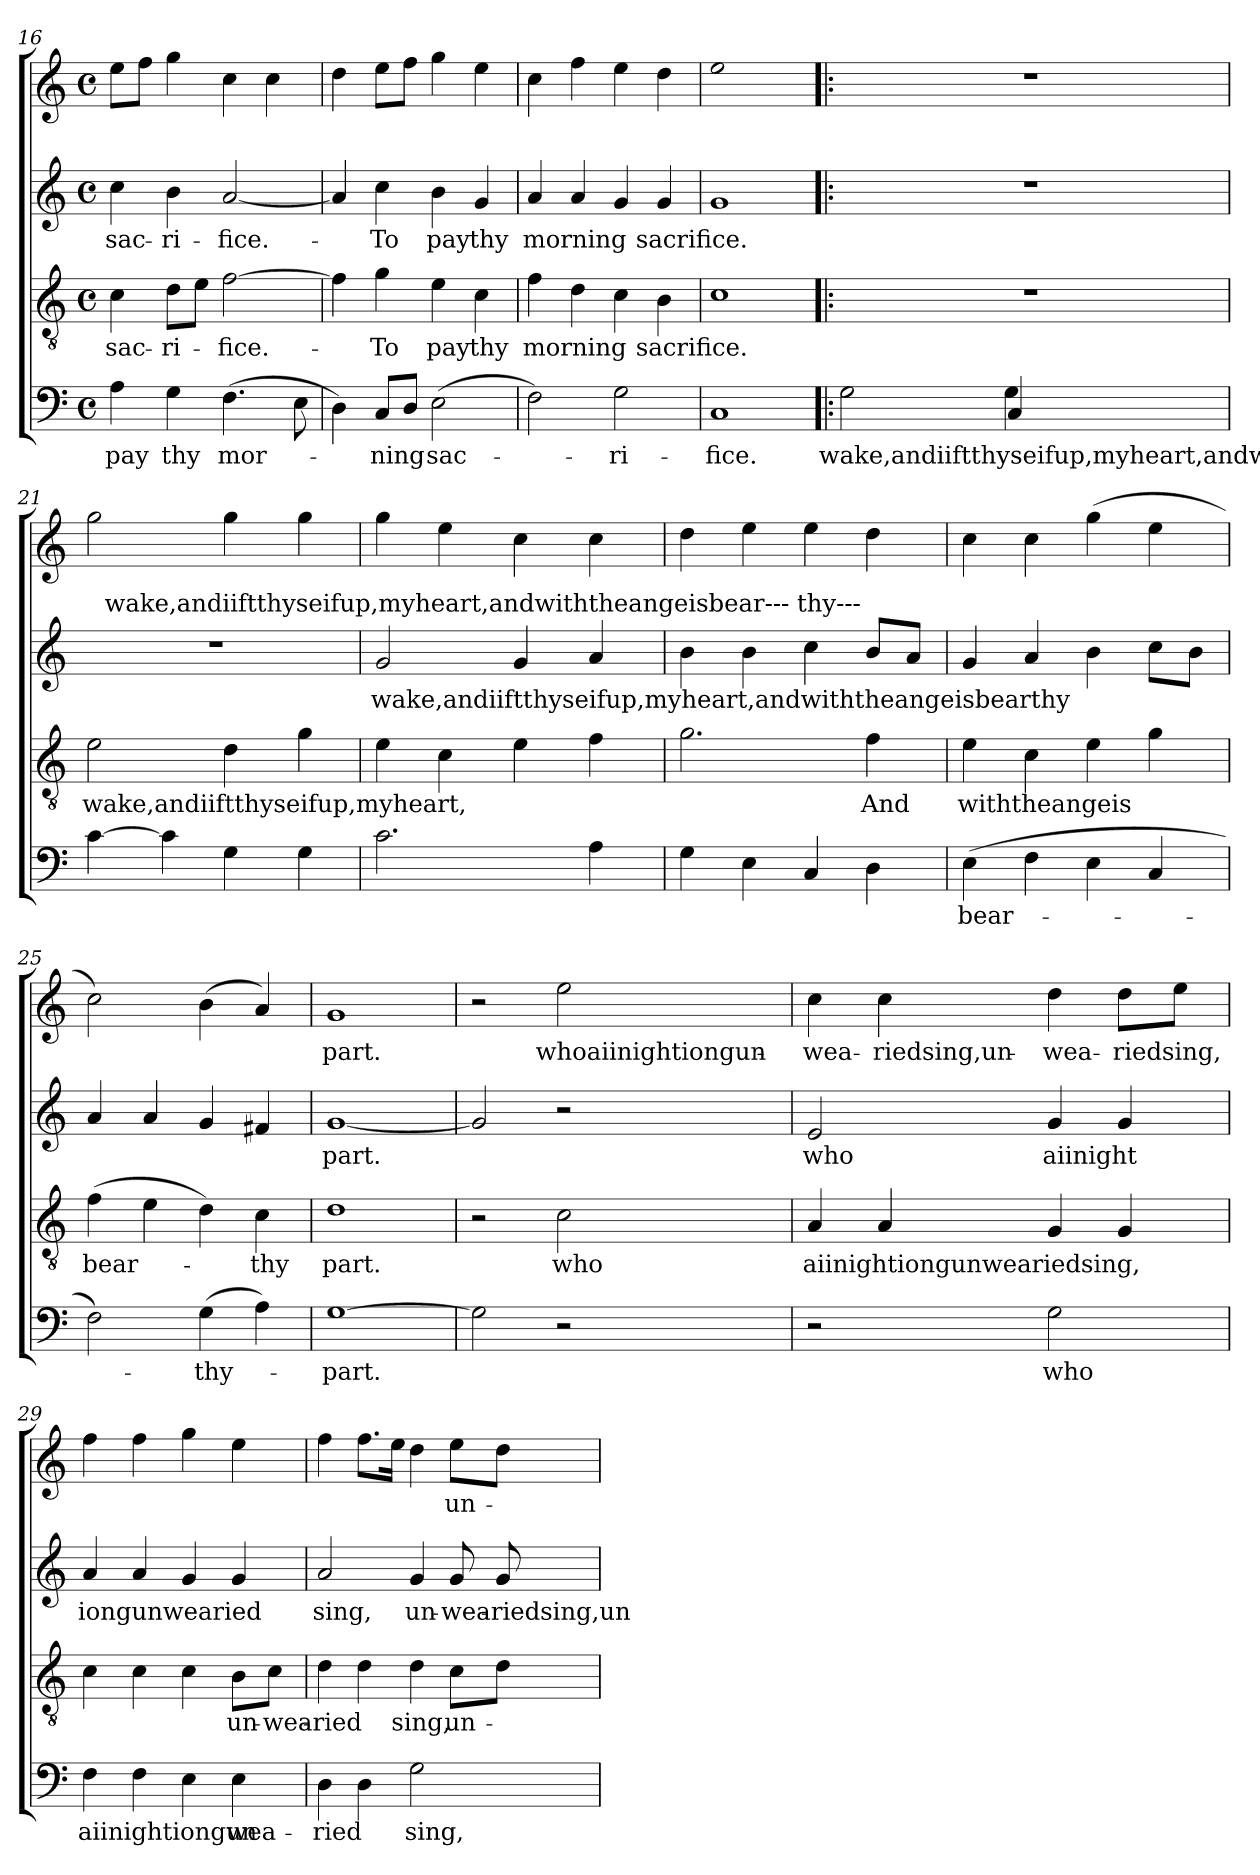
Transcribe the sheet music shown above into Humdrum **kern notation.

**kern	**text	**kern	**text	**kern	**text	**kern	**text
*part4	*part4	*part3	*part3	*part2	*part2	*part1	*part1
*staff4	*staff4	*staff3	*staff3	*staff2	*staff2	*staff1	*staff1
*clefF4	*	*clefGv2	*	*clefG2	*	*clefG2	*
*k[]	*	*k[]	*	*k[]	*	*k[]	*
*C:	*	*C:	*	*C:	*	*C:	*
*M4/4	*	*M4/4	*	*M4/4	*	*M4/4	*
*met(c)	*	*met(c)	*	*met(c)	*	*met(c)	*
=16	=16	=16	=16	=16	=16	=16	=16
!LO:N:head=solid	!LO:LY:b	!LO:N:head=solid	!LO:LY:b	!LO:N:head=solid	!LO:LY:b	!LO:N:head=solid	!
4A\	pay	4c\	sac-	4cc\	sac-	8ee\L	.
!	!	!	!	!	!	!LO:N:head=solid	!
.	.	.	.	.	.	8ff\J	.
!	!LO:LY:b	!	!LO:LY:b:rj	!LO:N:head=solid	!LO:LY:b:rj	!	!
4G\	thy	8d\L	-ri-	4b\	-ri-	4gg\	.
!	!	!LO:N:head=solid	!	!	!	!	!
.	.	8e\J	.	.	.	.	.
!LO:N:head=solid	!LO:LY:b	!	!LO:LY:b	!LO:N:head=open	!LO:LY:b	!LO:N:head=solid	!
(>4.F\	mor-	[>2f\	-fice.-	[<2a/	-fice.-	4cc\	.
!	!	!	!	!	!	!LO:N:head=solid	!
.	.	.	.	.	.	4cc\	.
!LO:N:head=solid	!	!	!	!	!	!	!
8E\	.	.	.	.	.	.	.
=17	=17	=17	=17	=17	=17	=17	=17
!	!	!LO:N:head=solid	!	!LO:N:head=solid	!	!	!
4D\)	.	4f\]	.	4a/]	.	4dd\	.
!LO:N:head=solid	!LO:LY:b	!	!LO:LY:b:rj	!LO:N:head=solid	!LO:LY:b	!LO:N:head=solid	!
8C/L	-ning	4g\	-To	4cc\	-To	8ee\L	.
!	!	!	!	!	!	!LO:N:head=solid	!
8D/J	.	.	.	.	.	8ff\J	.
!LO:N:head=open	!LO:LY:b	!LO:N:head=solid	!LO:LY:b:rj	!LO:N:head=solid	!LO:LY:b	!	!
(>2E\	sac-	4e\	pay	4b\	pay	4gg\	.
!	!	!LO:N:head=solid	!LO:LY:b	!	!LO:LY:b	!LO:N:head=solid	!
.	.	4c\	thy	4g/	thy	4ee\	.
=18	=18	=18	=18	=18	=18	=18	=18
!	!	!LO:N:head=solid	!LO:LY:b	!LO:N:head=solid	!LO:LY:b	!LO:N:head=solid	!
2F\)	.	4f\	morning	4a/	morning	4cc\	.
!	!	!	!	!LO:N:head=solid	!	!LO:N:head=solid	!
.	.	4d\	.	4a/	.	4ff\	.
!	!LO:LY:b:rj	!LO:N:head=solid	!	!	!	!LO:N:head=solid	!
2G\	-ri-	4c\	.	4g/	.	4ee\	.
!	!	!LO:N:head=solid	!LO:LY:b	!	!LO:LY:b	!	!
.	.	4B\	sacrifice.	4g/	sacrifice.	4dd\	.
=19	=19	=19	=19	=19	=19	=19	=19
!	!LO:LY:b	!	!	!	!	!LO:N:head=open	!
1C	-fice.	1c	.	1g	.	1ee	.
=20!|:	=20!|:	=20!|:	=20!|:	=20!|:	=20!|:	=20!|:	=20!|:
!	!LO:LY:b	!LO:N:vis=1	!	!LO:N:vis=1	!	!LO:N:vis=1	!
*^	*	*	*	*	*	*	*
2G\	2ryy	wake,andiiftthyseifup,myheart,andwiththeangeis	1r	.	1r	.	1r	.
!LO:N:head=solid	!	!	!	!	!	!	!	!
4C/	4G\	.	.	.	.	.	.	.
4ryy	4ryy	.	.	.	.	.	.	.
=21	=21	=21	=21	=21	=21	=21	=21	=21
!LO:N:head=solid	!	!	!LO:N:head=open	!LO:LY:b	!	!	!	!
*v	*v	*	*	*	*^	*	*	*
[<4c\	.	2e\	wake,andiiftthyseifup,myheart,	1r	32ryy	.	2gg\	.
!	!	!	!	!	!LO:TX:a:t=wake,andiiftthyseifup,myheart,andwiththeangeisbear--- thy---	!	!	!
.	.	.	.	.	2ryy	.	.	.
!LO:N:head=solid	!	!	!	!	!	!	!	!
4c\]	.	.	.	.	.	.	.	.
4G\	.	4d\	.	.	.	.	4gg\	.
.	.	.	.	.	4...ryy	.	.	.
4G\	.	4g\	.	.	.	.	4gg\	.
=22	=22	=22	=22	=22	=22	=22	=22	=22
!	!	!LO:N:head=solid	!	!	!	!LO:LY:b	!	!
*	*	*	*	*v	*v	*	*	*
2.c\	.	4e\	.	2g/	wake,andiiftthyseifup,myheart,andwiththeangeisbearthy	4gg\	.
!	!	!LO:N:head=solid	!	!	!	!LO:N:head=solid	!
.	.	4c\	.	.	.	4ee\	.
!	!	!LO:N:head=solid	!	!	!	!LO:N:head=solid	!
.	.	4e\	.	4g/	.	4cc\	.
!LO:N:head=solid	!	!LO:N:head=solid	!	!LO:N:head=solid	!	!LO:N:head=solid	!
4A\	.	4f\	.	4a/	.	4cc\	.
=23	=23	=23	=23	=23	=23	=23	=23
!	!	!	!	!LO:N:head=solid	!	!	!
4G\	.	2.g\	.	4b\	.	4dd\	.
!LO:N:head=solid	!	!	!	!LO:N:head=solid	!	!LO:N:head=solid	!
4E\	.	.	.	4b\	.	4ee\	.
!LO:N:head=solid	!	!	!	!LO:N:head=solid	!	!LO:N:head=solid	!
4C/	.	.	.	4cc\	.	4ee\	.
!	!	!LO:N:head=solid	!LO:LY:b	!LO:N:head=solid	!	!	!
4D\	.	4f\	And	8b/L	.	4dd\	.
!	!	!	!	!LO:N:head=solid	!	!	!
.	.	.	.	8a/J	.	.	.
=24	=24	=24	=24	=24	=24	=24	=24
!LO:N:head=solid	!LO:LY:b	!LO:N:head=solid	!LO:LY:b	!	!	!LO:N:head=solid	!
(>4E\	bear-	4e\	withtheangeis	4g/	.	4cc\	.
!LO:N:head=solid	!	!LO:N:head=solid	!	!LO:N:head=solid	!	!LO:N:head=solid	!
4F\	.	4c\	.	4a/	.	4cc\	.
!LO:N:head=solid	!	!LO:N:head=solid	!	!LO:N:head=solid	!	!	!
4E\	.	4e\	.	4b\	.	(>4gg\	.
!LO:N:head=solid	!	!	!	!LO:N:head=solid	!	!LO:N:head=solid	!
4C/	.	4g\	.	8cc\L	.	4ee\	.
!	!	!	!	!LO:N:head=solid	!	!	!
.	.	.	.	8b\J	.	.	.
=25	=25	=25	=25	=25	=25	=25	=25
!	!	!LO:N:head=solid	!LO:LY:b	!LO:N:head=solid	!	!	!
2F\)	.	(>4f\	bear-	4a/	.	2cc\)	.
!	!	!LO:N:head=solid	!	!LO:N:head=solid	!	!	!
.	.	4e\	.	4a/	.	.	.
!	!LO:LY:b	!	!	!	!	!LO:N:head=solid	!
(>4G\	-thy-	4d\)	.	4g/	.	(>4b\	.
!LO:N:head=solid	!	!LO:N:head=solid	!LO:LY:b	!LO:N:head=solid	!	!LO:N:head=solid	!
4A\)	.	4c\	-thy	4f#X/	.	4a/)	.
!!LO:PB:g=z
=26	=26	=26	=26	=26	=26	=26	=26
!	!LO:LY:b	!	!LO:LY:b	!	!LO:LY:b	!	!LO:LY:b
[>1G	-part.	1d	part.	[<1g	part.	1g	part.
=27	=27	=27	=27	=27	=27	=27	=27
2G\]	.	2r	.	2g/]	.	2r	.
!	!	!	!LO:LY:b	!	!	!LO:N:head=open	!LO:LY:b
2r	.	2c\	who	2r	.	2ee\	whoaiinightiongun-
=28	=28	=28	=28	=28	=28	=28	=28
!	!	!LO:N:head=solid	!LO:LY:b	!LO:N:head=open	!LO:LY:b	!LO:N:head=solid	!LO:LY:b
2r	.	4A/	aiinightiongunweariedsing,	2e/	who	4cc\	-wea-
!	!	!LO:N:head=solid	!	!	!	!LO:N:head=solid	!LO:LY:b
.	.	4A/	.	.	.	4cc\	-riedsing,un-
!	!LO:LY:b	!	!	!	!LO:LY:b	!	!LO:LY:b
2G\	who	4G/	.	4g/	aiinight	4dd\	-wea-
!	!	!	!	!	!	!	!LO:LY:b
.	.	4G/	.	4g/	.	8dd\L	-riedsing,
!	!	!	!	!	!	!LO:N:head=solid	!
.	.	.	.	.	.	8ee\J	.
=29	=29	=29	=29	=29	=29	=29	=29
!LO:N:head=solid	!LO:LY:b	!LO:N:head=solid	!	!LO:N:head=solid	!LO:LY:b	!LO:N:head=solid	!
4F\	aiinightiongun	4c\	.	4a/	iongunwearied	4ff\	.
!LO:N:head=solid	!	!LO:N:head=solid	!	!LO:N:head=solid	!	!LO:N:head=solid	!
4F\	.	4c\	.	4a/	.	4ff\	.
!LO:N:head=solid	!	!LO:N:head=solid	!	!	!	!	!
4E\	.	4c\	.	4g/	.	4gg\	.
!LO:N:head=solid	!LO:LY:b	!LO:N:head=solid	!LO:LY:b	!	!	!LO:N:head=solid	!
4E\	wea-	8B\L	un-	4g/	.	4ee\	.
!	!	!LO:N:head=solid	!LO:LY:b	!	!	!	!
.	.	8c\J	-wea-	.	.	.	.
=30	=30	=30	=30	=30	=30	=30	=30
!	!LO:LY:b	!	!LO:LY:b	!LO:N:head=open	!LO:LY:b	!LO:N:head=solid	!
4D\	-ried	4d\	-ried	2a/	sing,	4ff\	.
!	!	!	!	!	!	!LO:N:head=solid	!
4D\	.	4d\	.	.	.	8.ff\L	.
!	!	!	!	!	!	!LO:N:head=solid	!
.	.	.	.	.	.	16ee\Jk	.
!	!LO:LY:b	!	!LO:LY:b	!	!LO:LY:b	!	!
2G\	sing,	4d\	sing,	4g/	un-	4dd\	.
!	!	!LO:N:head=solid	!LO:LY:b	!	!LO:LY:b	!LO:N:head=solid	!LO:LY:b
.	.	8c\L	un-	8g/	-wea-	8ee\L	un-
!	!	!	!	!	!LO:LY:b	!	!
.	.	8d\J	.	8g/	-riedsing,un-	8dd\J	.
=	=	=	=	=	=	=	=
*-	*-	*-	*-	*-	*-	*-	*-
